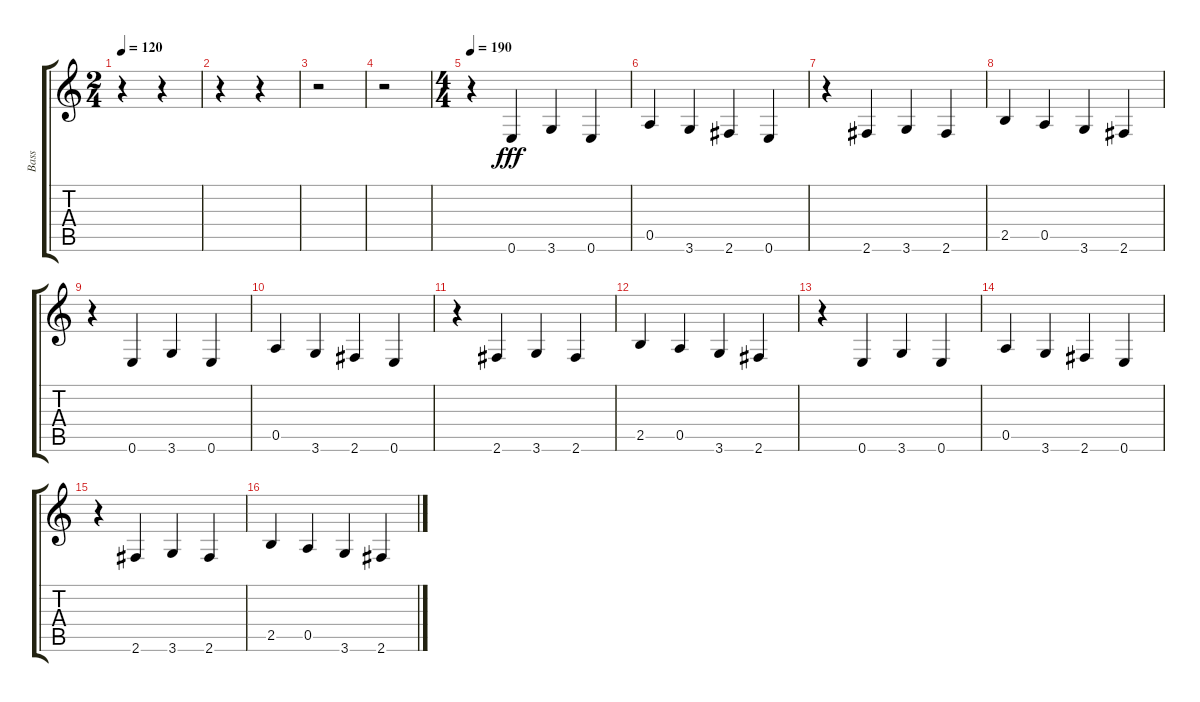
\track ("Bass" "Bass") {instrument electricbassfinger}
\staff {score tabs}
\tuning (E4 B3 G3 D3 A2 E2) {hide}
\ts (2 4)
\tempo 120
\clef g2
\ks c
r.4{dy fff} r.4 |
r.4 r.4 |
r.2 |
r.2 |
\ts (4 4)
\tempo 190
r.4 0.6.4 3.6.4 0.6.4 |
0.5.4 3.6.4 2.6.4 0.6.4 |
r.4 2.6.4 3.6.4 2.6.4 |
2.5.4 0.5.4 3.6.4 2.6.4 |
r.4 0.6.4 3.6.4 0.6.4 |
0.5.4 3.6.4 2.6.4 0.6.4 |
r.4 2.6.4 3.6.4 2.6.4 |
2.5.4 0.5.4 3.6.4 2.6.4 |
r.4 0.6.4 3.6.4 0.6.4 |
0.5.4 3.6.4 2.6.4 0.6.4 |
r.4 2.6.4 3.6.4 2.6.4 |
2.5.4 0.5.4 3.6.4 2.6.4
